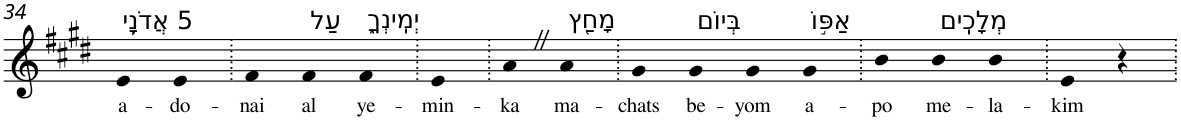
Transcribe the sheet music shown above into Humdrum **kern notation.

**kern	**text
*part1	*part1
*staff1	*staff1
*I"Piano	*
*I'Pno	*
!!LO:PB:g=z
*clefG2	*
*k[f#c#g#d#]	*
*E:	*
=34	=34
!LO:TX:a:t=5 אֲדֹנָ֥י	!
!	!LO:LY:b
4e	a-
!	!LO:LY:b
4e	-do-
=35.	=35.
!	!LO:LY:b
4f#	-nai
!LO:TX:a:t=עַל	!
!	!LO:LY:b
4f#	al
!LO:TX:a:t=יְמִֽינְךָ֑	!
!	!LO:LY:b
4f#	ye-
=36.	=36.
!	!LO:LY:b
4e	-min-
=37.	=37.
!	!LO:LY:b
4aZ	-ka
!LO:TX:a:t=מָחַ֖ץ	!
!	!LO:LY:b
4a	ma-
=38.	=38.
!	!LO:LY:b
4g#	-chats
!LO:TX:a:t=בְּיוֹם	!
!	!LO:LY:b
4g#	be-
!	!LO:LY:b
4g#	-yom
!LO:TX:a:t=אַפּ֣וֹ	!
!	!LO:LY:b
4g#	a-
=39.	=39.
!	!LO:LY:b
4b	-po
!LO:TX:a:t=מְלָכִֽים	!
!	!LO:LY:b
4b	me-
!	!LO:LY:b
4b	-la-
=40.	=40.
!	!LO:LY:b
4e	-kim
4r	.
=.	=.
*-	*-
